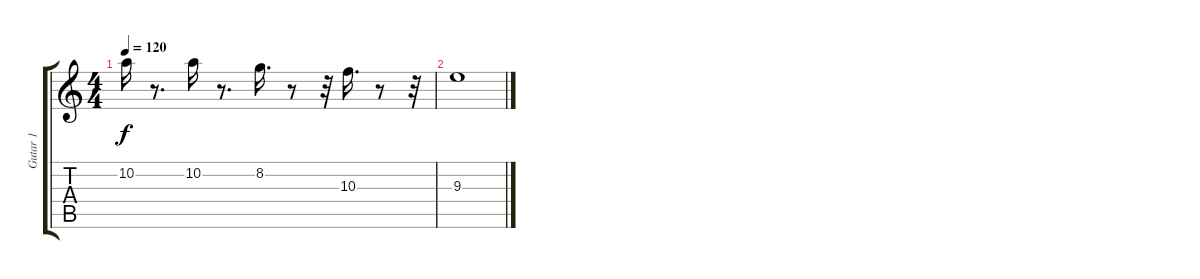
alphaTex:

\track ("Gutar 1" "Gutar 1") {instrument acousticguitarsteel}
\staff {score tabs}
\tuning (E4 B3 G3 D3 A2 E2) {hide}
\ts (4 4)
\tempo 120
\clef g2
\ks c
10.2.16{dy f} r.8{d} 10.2.16 r.8{d} 8.2.16{d} r.8 r.32 10.3.16{d} r.8 r.32 |
9.3.1
